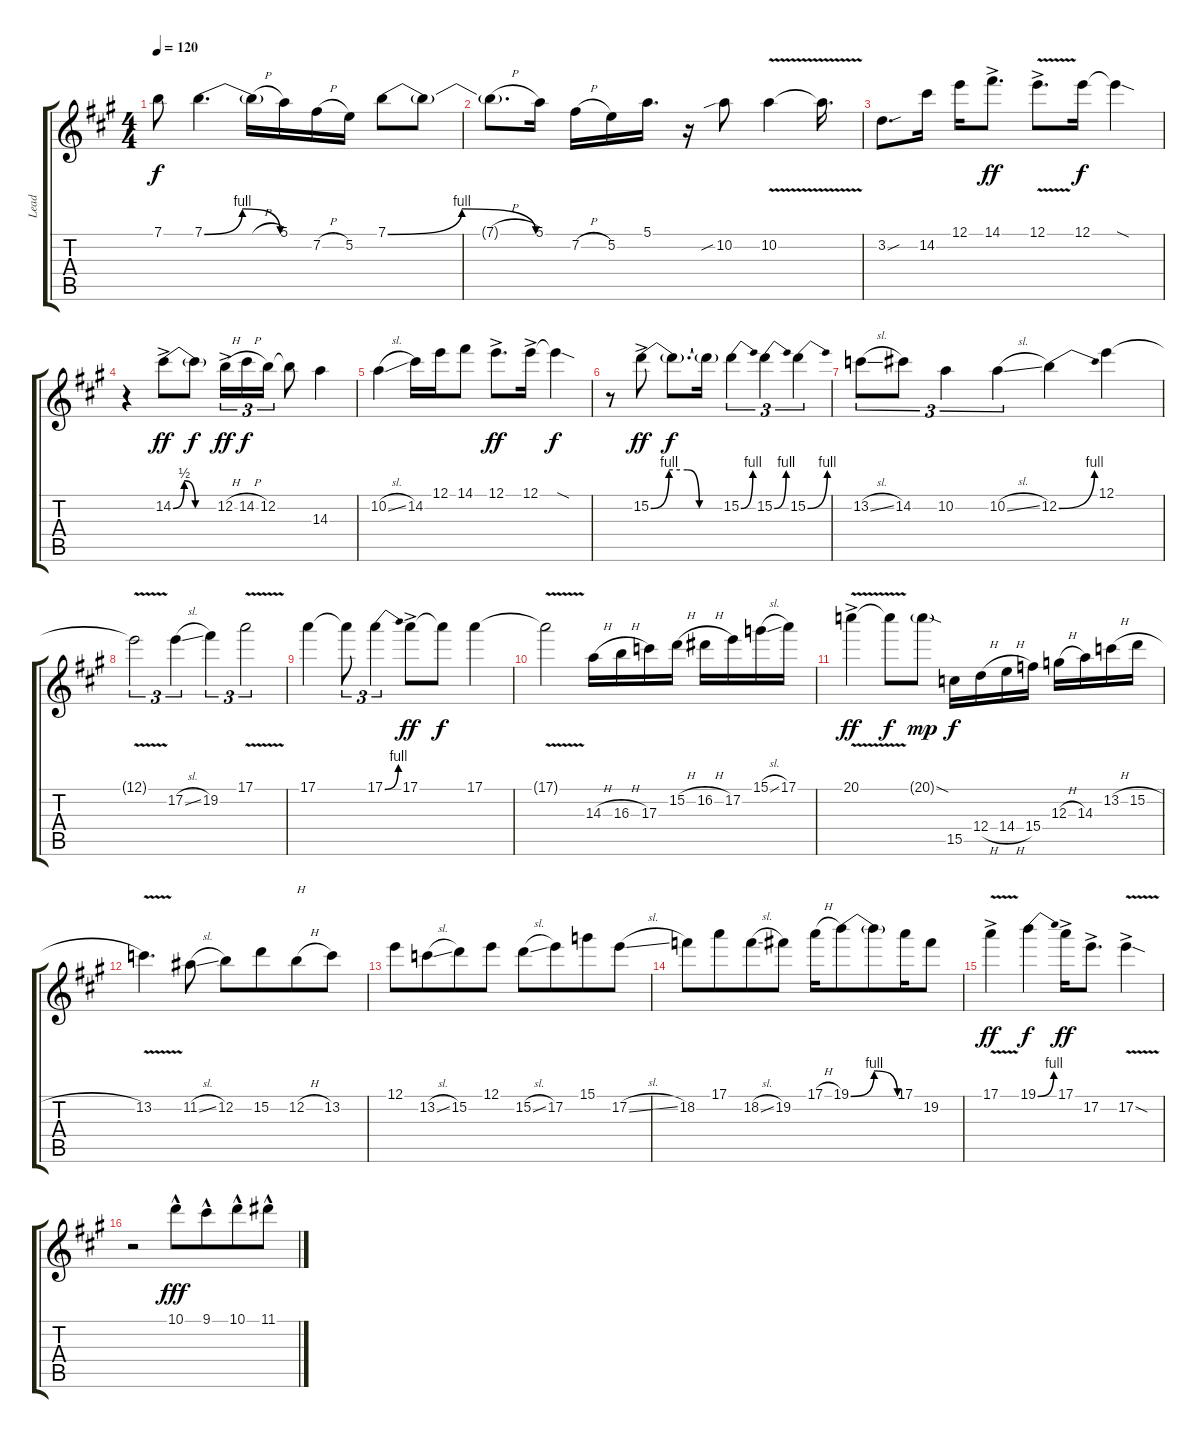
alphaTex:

\track ("Lead" "Lead") {instrument overdrivenguitar}
\staff {score tabs}
\tuning (E4 B3 G3 D3 A2 E2) {hide}
\ts (4 4)
\tempo 120
\clef g2
\ks a
7.1{t}.8{dy f} 7.1{be (bendrelease 0 0 6 4 6 4 60 0)}.4{d} 7.1{h t}.16 5.1.16{beam merge} 7.2{h}.16 5.2.16{beam split} 7.1{be (bendrelease 0 0 29 4 29 4 60 0)}.8{beam merge} 7.1{t}.8 |
7.1{h t}.8{d} 5.1.16 7.2{h}.16 5.2.16 5.1.16{d} r.16 10.2{sib}.8 10.2{v}.4 10.2{t}.16{d} |
3.2{sou}.8{d} 14.2.16 12.1.16 14.1{ac}.8{d dy ff} 12.1{v ac}.8{d} 12.1.16{dy f} 12.1{sod t}.4 |
r.4 14.2{be (custom 0 0 15 2 30 0 60 0) ac}.8{dy ff} 14.2{t}.8{dy f beam split} 12.2{h ac}.16{tu (3 2) dy ff} 14.2{h}.16{tu (3 2) dy f} 12.2.16{tu (3 2)} 12.2{t}.8 14.3.4 |
10.2{sl}.4 14.2.16 12.1.16 14.1.8 12.1{ac}.8{d dy ff} 12.1{ac}.16 12.1{sod t}.4{dy f} |
r.8 15.2{be (custom 0 0 15 4 30 4 40 0 60 0) ac}.8{dy ff beam split} 15.2{t}.8{d dy f beam merge} 15.2{t}.16 15.2{be (bend 0 0 60 4)}.4{tu (3 2)} 15.2{be (bend 0 0 60 4)}.4{tu (3 2)} 15.2{be (bend 0 0 60 4)}.4{tu (3 2)} |
13.2{sl}.8{tu (3 2)} 14.2.8{tu (3 2)} 10.2.4{tu (3 2)} 10.2{sl}.4{tu (3 2)} 12.2{be (bend 0 0 60 4)}.4 12.1.4 |
12.1{v t}.2{tu (3 2)} 17.2{sl}.4{tu (3 2)} 19.2.4{tu (3 2)} 17.1{v}.2{tu (3 2)} |
17.1.4 17.1{t}.8{tu (3 2)} 17.1{be (bend 0 0 60 4)}.4{tu (3 2)} 17.1{ac}.8{dy ff} 17.1{t}.8{dy f} 17.1.4 |
17.1{v t}.2 14.3{h}.16 16.3{h}.16 17.3.16 15.2{h}.16 16.2{h}.16 17.2.16 15.1{sl}.16 17.1.16 |
20.1{v ac}.4{dy ff} 20.1{t}.8{dy f} 20.1{sod g}.8{dy mp} 15.5.16{dy f} 12.4{h}.16 14.4{h}.16 15.4.16 12.3{h}.16 14.3.16 13.2{h}.16 15.2{h}.16 |
13.2{v}.4{d} 11.2{sl}.8 12.2.8{beam merge} 15.2.8{beam merge} 12.2{h}.8{txt "H" beam merge} 13.2.8 |
12.1.8 13.2{sl}.8{beam merge} 15.2.8{beam merge} 12.1.8 15.2{sl}.8{beam merge} 17.2.8{beam merge} 15.1.8{beam merge} 17.2{sl}.8 |
18.2.8 17.1.8{beam merge} 18.2{sl}.8 19.2.8 17.1{h}.16 19.1{be (bendrelease 0 0 15 4 30 4 60 0)}.8 19.1{t}.8{beam merge} 17.1.16{beam merge} 19.2.8 |
17.1{v ac}.4{dy ff} 19.1{be (bend 0 0 60 4)}.4{dy f} 17.1{ac}.16{dy ff} 17.2{ac}.8{d} 17.2{v sod ac}.4 |
r.2 10.1{hac}.8{dy fff beam merge} 9.1{hac}.8{beam merge} 10.1{hac}.8{beam merge} 11.1{hac}.8
